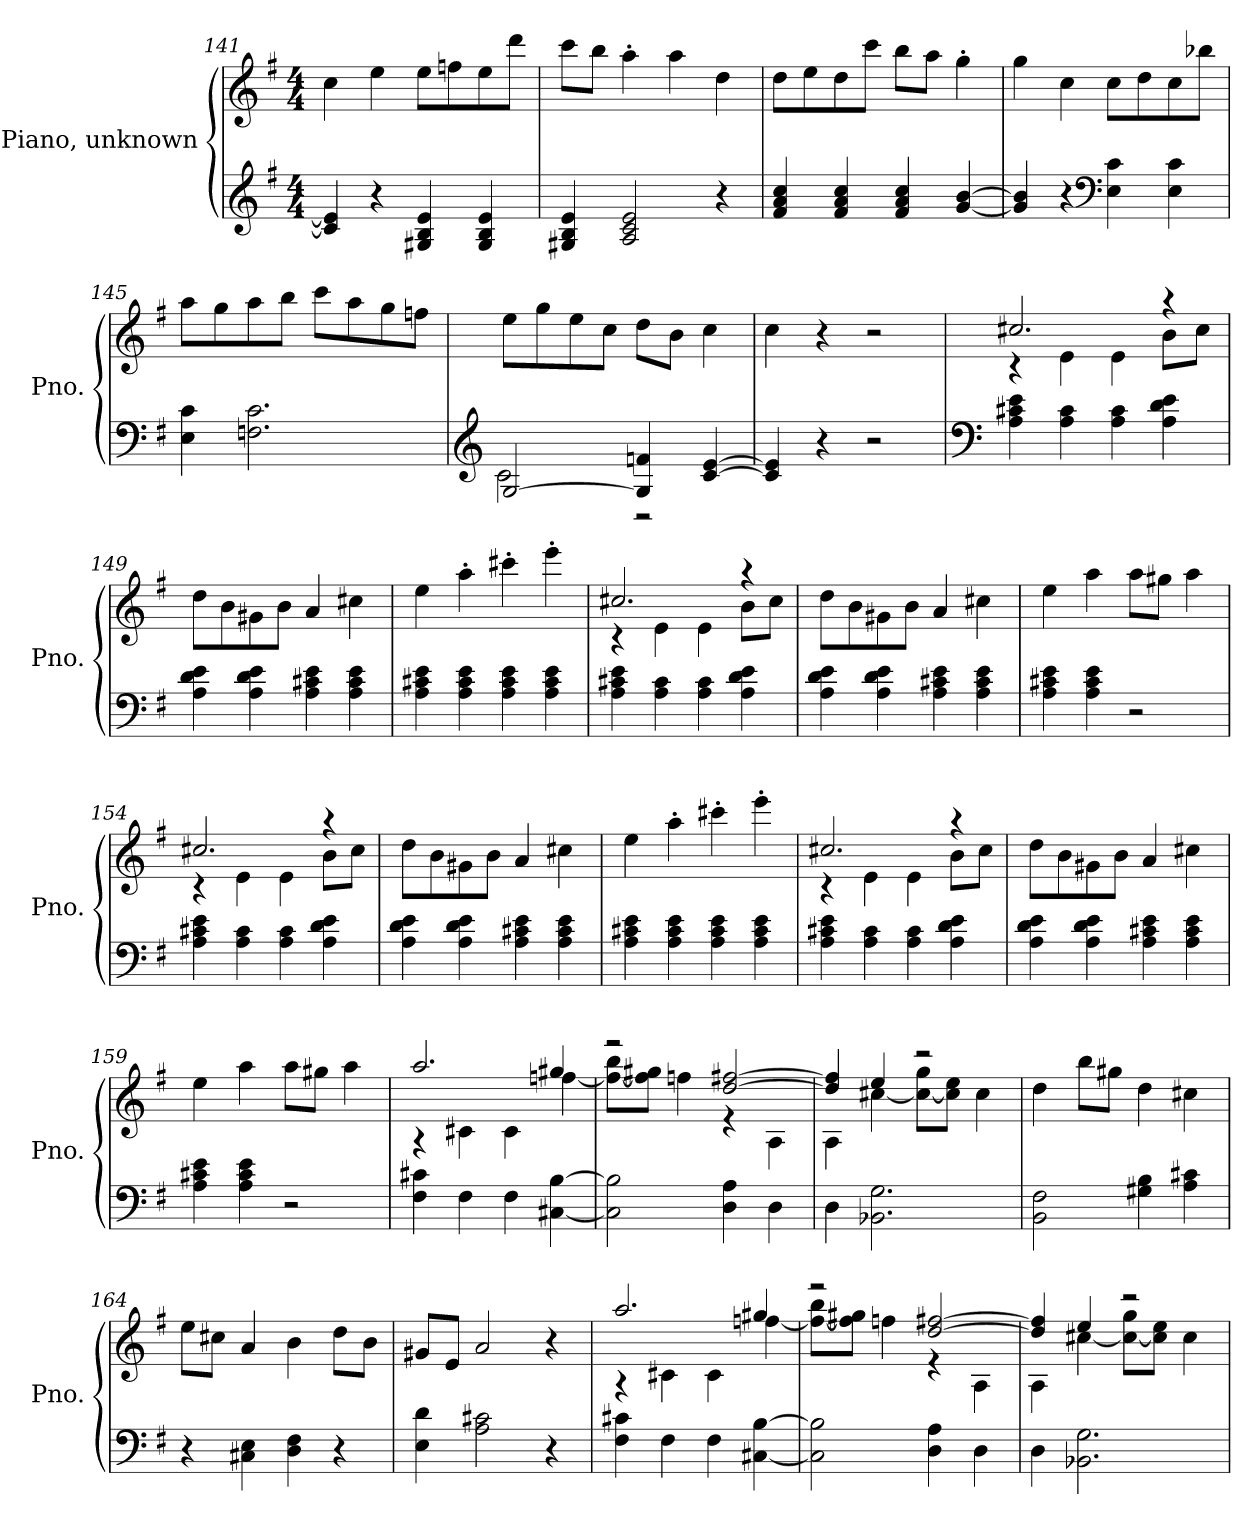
**kern	**kern
*part1	*part1
*staff2	*staff1
*I"Piano, unknown	*
*I'Pno.	*
*clefG2	*clefG2
*k[f#]	*k[f#]
*M4/4	*M4/4
=141	=141
4c/] 4e/]	4cc\
4r	4ee\
4G#X/ 4B/ 4e/	8ee\L
.	8ffn\
4G#/ 4B/ 4e/	8ee\
.	8ddd\J
=142	=142
4G#X/ 4B/ 4e/	8ccc\L
.	8bb\J
2A/ 2c/ 2e/	4aa'\
.	4aa\
4r	4dd\
=143	=143
4f#/ 4a/ 4cc/	8dd\L
.	8ee\
4f#/ 4a/ 4cc/	8dd\
.	8ccc\J
4f#/ 4a/ 4cc/	8bb\L
.	8aa\J
[4g/ [4b/	4gg'\
=144	=144
4g/] 4b/]	4gg\
4r	4cc\
*clefF4	*
4E\ 4c\	8cc\L
.	8dd\
4E\ 4c\	8cc\
.	8bb-X\J
!!LO:LB:g=z
=145	=145
4E\ 4c\	8aa\L
.	8gg\
2.Fn\ 2.c\	8aa\
.	8bb\J
.	8ccc\L
.	8aa\
.	8gg\
.	8ffn\J
=146	=146
*clefG2	*
*^	*
[2G/	2c\	8ee\L
.	.	8gg\
.	.	8ee\
.	.	8cc\J
4G/] 4fn/	2r	8dd\L
.	.	8b\J
[4c/ [4e/	.	4cc\
*v	*v	*
=147	=147
4c/] 4e/]	4cc\
4r	4r
2r	2r
=148	=148
*clefF4	*
*	*^
4A\ 4c#X\ 4e\	2.cc#X/	4r
4A\ 4c#\	.	4e\
4A\ 4c#\	.	4e\
4A\ 4d\ 4e\	4r	8b\L
.	.	8cc#\J
*	*v	*v
=149	=149
4A\ 4d\ 4e\	8dd\L
.	8b\
4A\ 4d\ 4e\	8g#X\
.	8b\J
4A\ 4c#X\ 4e\	4a/
4A\ 4c#\ 4e\	4cc#X\
!!LO:PB:g=z
=150	=150
4A\ 4c#X\ 4e\	4ee\
4A\ 4c#\ 4e\	4aa'\
4A\ 4c#\ 4e\	4ccc#X'\
4A\ 4c#\ 4e\	4eee'\
=151	=151
*	*^
4A\ 4c#X\ 4e\	2.cc#X/	4r
4A\ 4c#\	.	4e\
4A\ 4c#\	.	4e\
4A\ 4d\ 4e\	4r	8b\L
.	.	8cc#\J
*	*v	*v
=152	=152
4A\ 4d\ 4e\	8dd\L
.	8b\
4A\ 4d\ 4e\	8g#X\
.	8b\J
4A\ 4c#X\ 4e\	4a/
4A\ 4c#\ 4e\	4cc#X\
=153	=153
4A\ 4c#X\ 4e\	4ee\
4A\ 4c#\ 4e\	4aa\
2r	8aa\L
.	8gg#X\J
.	4aa\
=154	=154
*	*^
4A\ 4c#X\ 4e\	2.cc#X/	4r
4A\ 4c#\	.	4e\
4A\ 4c#\	.	4e\
4A\ 4d\ 4e\	4r	8b\L
.	.	8cc#\J
*	*v	*v
!!LO:LB:g=z
=155	=155
4A\ 4d\ 4e\	8dd\L
.	8b\
4A\ 4d\ 4e\	8g#X\
.	8b\J
4A\ 4c#X\ 4e\	4a/
4A\ 4c#\ 4e\	4cc#X\
=156	=156
4A\ 4c#X\ 4e\	4ee\
4A\ 4c#\ 4e\	4aa'\
4A\ 4c#\ 4e\	4ccc#X'\
4A\ 4c#\ 4e\	4eee'\
=157	=157
*	*^
4A\ 4c#X\ 4e\	2.cc#X/	4r
4A\ 4c#\	.	4e\
4A\ 4c#\	.	4e\
4A\ 4d\ 4e\	4r	8b\L
.	.	8cc#\J
*	*v	*v
=158	=158
4A\ 4d\ 4e\	8dd\L
.	8b\
4A\ 4d\ 4e\	8g#X\
.	8b\J
4A\ 4c#X\ 4e\	4a/
4A\ 4c#\ 4e\	4cc#X\
=159	=159
4A\ 4c#X\ 4e\	4ee\
4A\ 4c#\ 4e\	4aa\
2r	8aa\L
.	8gg#X\J
.	4aa\
!!LO:LB:g=z
=160	=160
*	*^
4F#\ 4c#X\	2.aa/	4r
4F#\	.	4c#X\
4F#\	.	4c#\
[4C#X\ [4B\	4gg#X/	[4ffn\
=161	=161	=161
2C#\] 2B\]	2r	8ff\_ 8bb\L
.	.	8ff\] 8gg#X\J
.	.	4ffn\
4D\ 4A\	[2dd/ [2ff#X/	4r
4D\	.	4A\
=162	=162	=162
4D\	4dd/] 4ff#/]	4A\
2.BB-X\ 2.G\	4ee/	[4cc#X\
.	2r	8cc#\_ 8gg\L
.	.	8cc#\] 8ee\J
.	.	4cc#\
*	*v	*v
=163	=163
2BB\ 2F#\	4dd\
.	8bb\L
.	8gg#X\J
4G#X\ 4B\	4dd\
4A\ 4c#X\	4cc#X\
=164	=164
4r	8ee\L
.	8cc#X\J
4C#X\ 4E\	4a/
4D\ 4F#\	4b\
4r	8dd\L
.	8b\J
!!LO:LB:g=z
=165	=165
4E\ 4d\	8g#X/L
.	8e/J
2A\ 2c#X\	2a/
4r	4r
=166	=166
*	*^
4F#\ 4c#X\	2.aa/	4r
4F#\	.	4c#X\
4F#\	.	4c#\
[4C#X\ [4B\	4gg#X/	[4ffn\
=167	=167	=167
2C#\] 2B\]	2r	8ff\_ 8bb\L
.	.	8ff\] 8gg#X\J
.	.	4ffn\
4D\ 4A\	[2dd/ [2ff#X/	4r
4D\	.	4A\
=168	=168	=168
4D\	4dd/] 4ff#/]	4A\
2.BB-X\ 2.G\	4ee/	[4cc#X\
.	2r	8cc#\_ 8gg\L
.	.	8cc#\] 8ee\J
.	.	4cc#\
*	*v	*v
=	=
*-	*-
